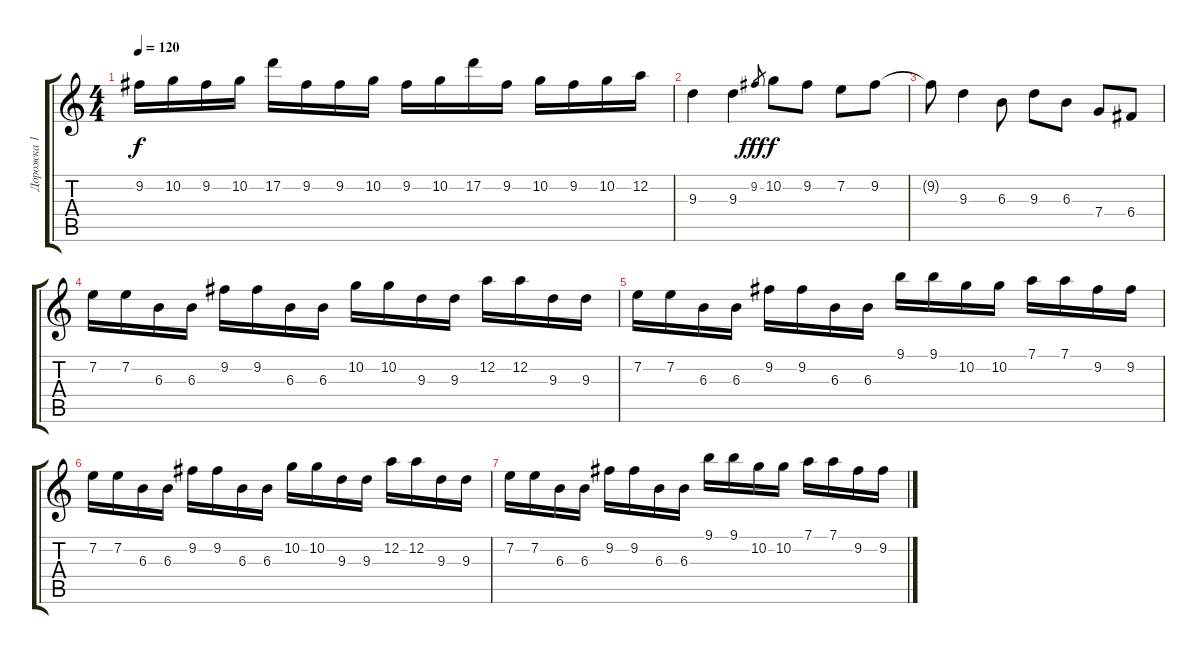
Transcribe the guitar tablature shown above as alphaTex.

\track ("Дорожка 1" "Дорожка 1") {instrument distortionguitar}
\staff {score tabs}
\tuning (D4 A3 F3 C3 G2 C2) {hide}
\ts (4 4)
\tempo 120
\clef g2
\ks c
9.2.16{dy f} 10.2.16 9.2.16 10.2.16 17.2.16 9.2.16 9.2.16 10.2.16 9.2.16 10.2.16 17.2.16 9.2.16 10.2.16 9.2.16 10.2.16 12.2.16 |
9.3.4 9.3.4 9.2.8{gr dy fff} 10.2.8{dy f} 9.2.8 7.2.8 9.2.8 |
9.2{t}.8 9.3.4 6.3.8 9.3.8 6.3.8 7.4.8 6.4.8 |
7.2.16 7.2.16 6.3.16 6.3.16 9.2.16 9.2.16 6.3.16 6.3.16 10.2.16 10.2.16 9.3.16 9.3.16 12.2.16 12.2.16 9.3.16 9.3.16 |
7.2.16 7.2.16 6.3.16 6.3.16 9.2.16 9.2.16 6.3.16 6.3.16 9.1.16 9.1.16 10.2.16 10.2.16 7.1.16 7.1.16 9.2.16 9.2.16 |
7.2.16 7.2.16 6.3.16 6.3.16 9.2.16 9.2.16 6.3.16 6.3.16 10.2.16 10.2.16 9.3.16 9.3.16 12.2.16 12.2.16 9.3.16 9.3.16 |
7.2.16 7.2.16 6.3.16 6.3.16 9.2.16 9.2.16 6.3.16 6.3.16 9.1.16 9.1.16 10.2.16 10.2.16 7.1.16 7.1.16 9.2.16 9.2.16
